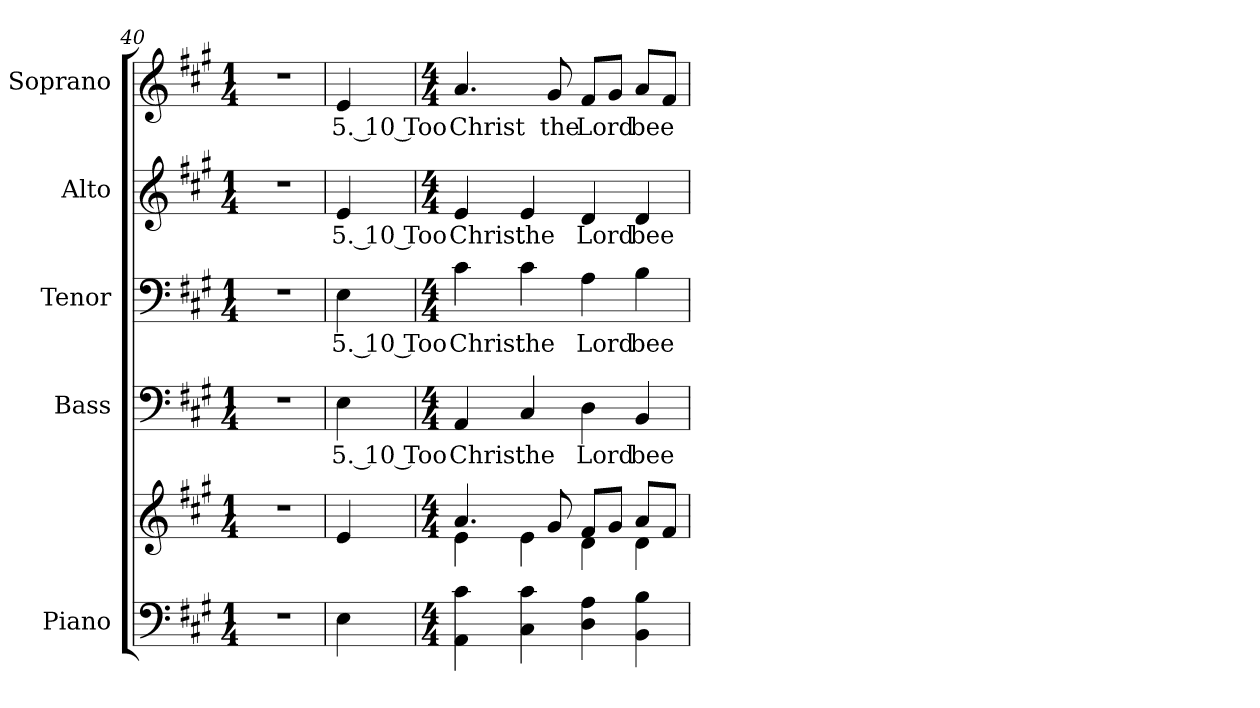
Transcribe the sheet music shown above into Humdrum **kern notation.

**kern	**kern	**kern	**text	**kern	**text	**kern	**text	**kern	**text
*part5	*part5	*part4	*part4	*part3	*part3	*part2	*part2	*part1	*part1
*staff6	*staff5	*staff4	*staff4	*staff3	*staff3	*staff2	*staff2	*staff1	*staff1
*I"Piano	*	*I"Bass	*	*I"Tenor	*	*I"Alto	*	*I"Soprano	*
*I'Pno.	*	*I'B.	*	*	*	*I'A.	*	*I'S.	*
*clefF4	*clefG2	*clefF4	*	*clefF4	*	*clefG2	*	*clefG2	*
*k[f#c#g#]	*k[f#c#g#]	*k[f#c#g#]	*	*k[f#c#g#]	*	*k[f#c#g#]	*	*k[f#c#g#]	*
*A:	*A:	*A:	*	*A:	*	*A:	*	*A:	*
*M1/4	*M1/4	*M1/4	*	*M1/4	*	*M1/4	*	*M1/4	*
=40	=40	=40	=40	=40	=40	=40	=40	=40	=40
!LO:N:vis=1	!LO:N:vis=1	!LO:N:vis=1	!	!LO:N:vis=1	!	!LO:N:vis=1	!	!LO:N:vis=1	!
4r	4r	4r	.	4r	.	4r	.	4r	.
=41	=41	=41	=41	=41	=41	=41	=41	=41	=41
!	!	!	!LO:LY:b:color=#000000	!	!	!	!	!	!
!	!	!	!	!	!LO:LY:b:color=#000000	!	!	!	!
!	!	!	!	!	!	!	!LO:LY:b:color=#000000	!	!
!	!	!	!	!	!	!	!	!	!LO:LY:b:color=#000000
4Ei\	4ei/	4Ei\	5. 10 Too	4Ei\	5. 10 Too	4ei/	5. 10 Too	4ei/	5. 10 Too
!!LO:PB:g=z
=42	=42	=42	=42	=42	=42	=42	=42	=42	=42
*M4/4	*M4/4	*M4/4	*	*M4/4	*	*M4/4	*	*M4/4	*
*	*^	*	*	*	*	*	*	*	*
!	!	!	!	!LO:LY:b:color=#000000	!	!	!	!	!	!
!	!	!	!	!	!	!LO:LY:b:color=#000000	!	!	!	!
!	!	!	!	!	!	!	!	!LO:LY:b:color=#000000	!	!
!	!	!	!	!	!	!	!	!	!	!LO:LY:b:color=#000000
4AAi\ 4c#i	4.ai/	4ei\	4AAi/	Christ	4c#i\	Christ	4ei/	Christ	4.ai/	Christ
!	!	!	!	!LO:LY:b:color=#000000	!	!	!	!	!	!
!	!	!	!	!	!	!LO:LY:b:color=#000000	!	!	!	!
!	!	!	!	!	!	!	!	!LO:LY:b:color=#000000	!	!
4C#i\ 4c#i	.	4ei\	4C#i/	the	4c#i\	the	4ei/	the	.	.
!	!	!	!	!	!	!	!	!	!	!LO:LY:b:color=#000000
.	8g#i/	.	.	.	.	.	.	.	8g#i/	the
!	!	!	!	!LO:LY:b:color=#000000	!	!	!	!	!	!
!	!	!	!	!	!	!LO:LY:b:color=#000000	!	!	!	!
!	!	!	!	!	!	!	!	!LO:LY:b:color=#000000	!	!
!	!	!	!	!	!	!	!	!	!	!LO:LY:b:color=#000000
4Di\ 4Ai	8f#i/L	4di\	4Di\	Lord	4Ai\	Lord	4di/	Lord	8f#i/L	Lord
.	8g#i/J	.	.	.	.	.	.	.	8g#i/J	.
!	!	!	!	!LO:LY:b:color=#000000	!	!	!	!	!	!
!	!	!	!	!	!	!LO:LY:b:color=#000000	!	!	!	!
!	!	!	!	!	!	!	!	!LO:LY:b:color=#000000	!	!
!	!	!	!	!	!	!	!	!	!	!LO:LY:b:color=#000000
4BBi\ 4Bi	8ai/L	4di\	4BBi/	bee	4Bi\	bee	4di/	bee	8ai/L	bee
.	8f#i/J	.	.	.	.	.	.	.	8f#i/J	.
*	*v	*v	*	*	*	*	*	*	*	*
=	=	=	=	=	=	=	=	=	=
*-	*-	*-	*-	*-	*-	*-	*-	*-	*-
